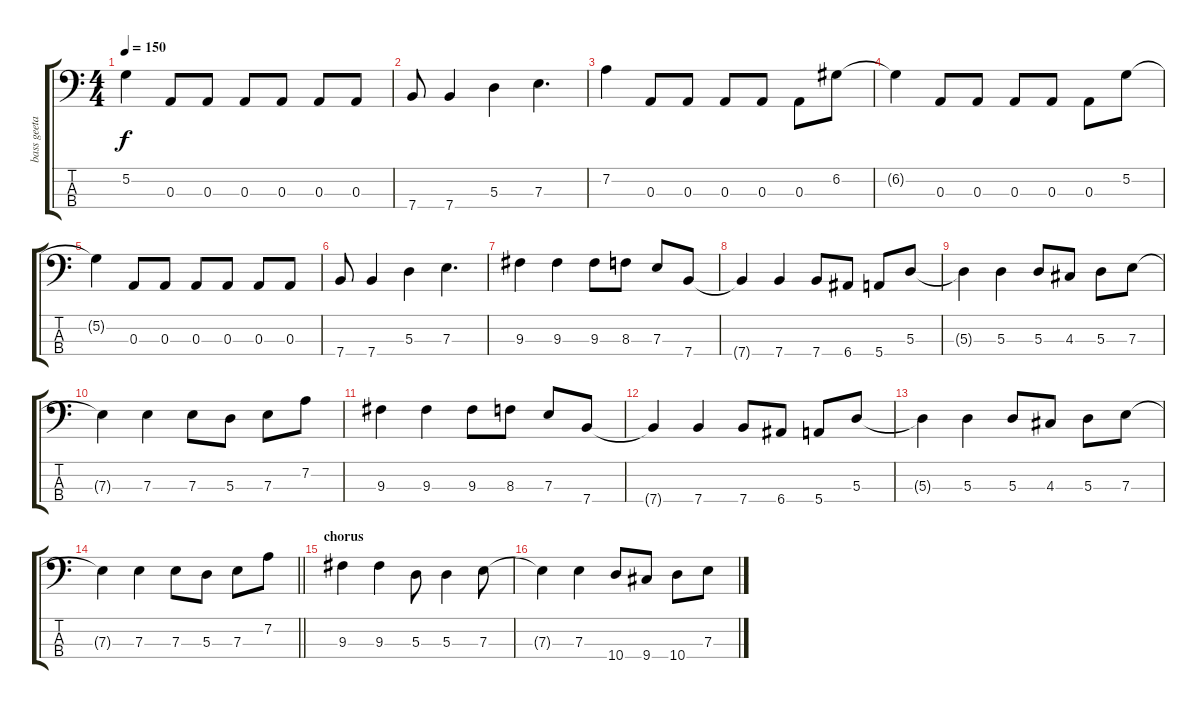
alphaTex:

\track ("bass geetar" "bass geeta") {instrument electricbasspick}
\staff {score tabs}
\tuning (G2 D2 A1 E1) {hide}
\ts (4 4)
\tempo 150
\clef f4
\ks c
5.2{t}.4{dy f} 0.3.8 0.3.8 0.3.8 0.3.8 0.3.8 0.3.8 |
7.4.8 7.4.4 5.3.4 7.3.4{d} |
7.2.4 0.3.8 0.3.8 0.3.8 0.3.8 0.3.8 6.2.8 |
6.2{t}.4 0.3.8 0.3.8 0.3.8 0.3.8 0.3.8 5.2.8 |
5.2{t}.4 0.3.8 0.3.8 0.3.8 0.3.8 0.3.8 0.3.8 |
7.4.8 7.4.4 5.3.4 7.3.4{d} |
9.3.4 9.3.4 9.3.8 8.3.8 7.3.8 7.4.8 |
7.4{t}.4 7.4.4 7.4.8 6.4.8 5.4.8 5.3.8 |
5.3{t}.4 5.3.4 5.3.8 4.3.8 5.3.8 7.3.8 |
7.3{t}.4 7.3.4 7.3.8 5.3.8 7.3.8 7.2.8 |
9.3.4 9.3.4 9.3.8 8.3.8 7.3.8 7.4.8 |
7.4{t}.4 7.4.4 7.4.8 6.4.8 5.4.8 5.3.8 |
5.3{t}.4 5.3.4 5.3.8 4.3.8 5.3.8 7.3.8 |
\barLineRight lightlight
7.3{t}.4 7.3.4 7.3.8 5.3.8 7.3.8 7.2.8 |
\section ("" "chorus")
9.3.4 9.3.4 5.3.8 5.3.4 7.3.8 |
7.3{t}.4 7.3.4 10.4.8 9.4.8 10.4.8 7.3.8
